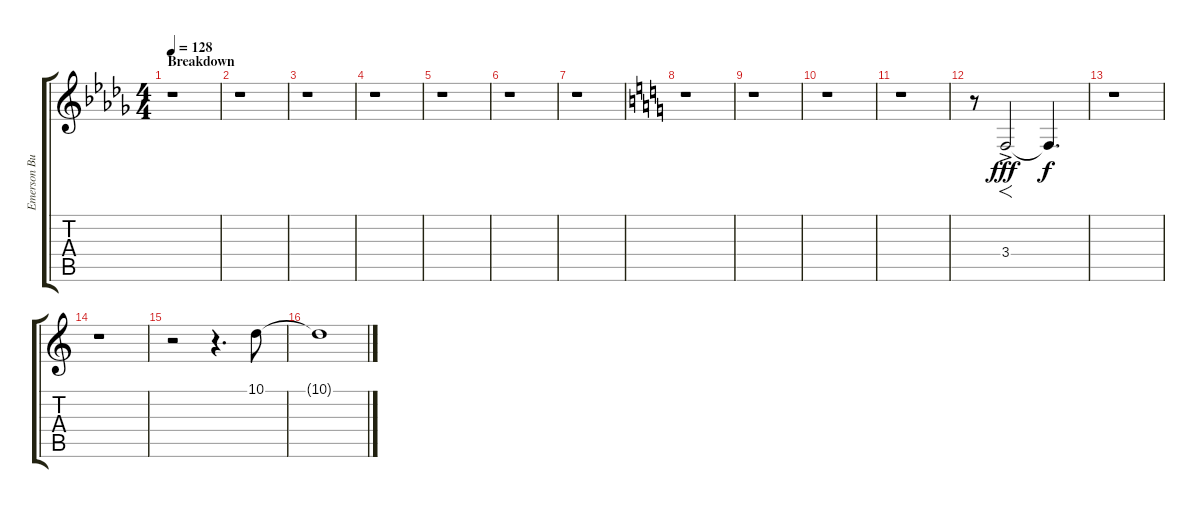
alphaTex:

\track ("Emerson Burton (Keyboard)" "Emerson Bu") {instrument choiraahs}
\staff {score tabs}
\tuning (E4 B3 G3 D3 A2 E2) {hide}
\ts (4 4)
\section ("" "Breakdown")
\tempo 128
\clef g2
\ks db
r.1{dy f} |
r.1 |
r.1 |
r.1 |
r.1 |
r.1 |
r.1 |
\ks c
r.1 |
r.1 |
r.1 |
r.1 |
r.8 3.4{ac}.2{f dy fff} 3.4{t}.4{d dy f} |
r.1 |
r.1 |
r.2 r.4{d volume 14} 10.1.8 |
10.1{t}.1
